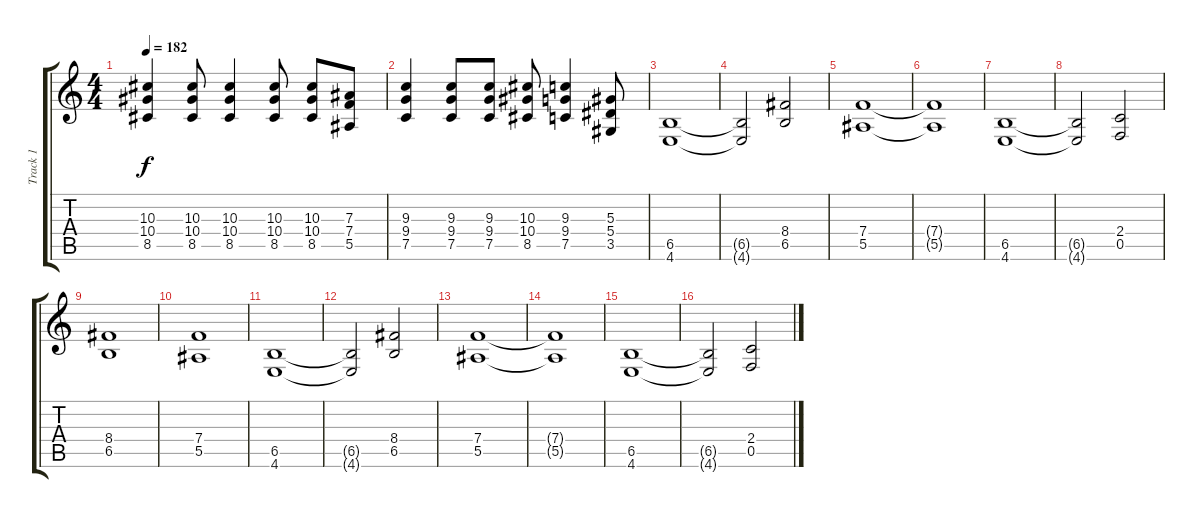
\track ("Track 1" "Track 1") {instrument distortionguitar}
\staff {score tabs}
\tuning (C4 G3 Eb3 Bb2 F2 C2) {hide}
\ts (4 4)
\tempo 182
\clef g2
\ks c
(10.3 10.4 8.5).4{dy f} (10.3 10.4 8.5).8 (10.3 10.4 8.5).4 (10.3 10.4 8.5).8 (10.3 10.4 8.5).8 (7.3 7.4 5.5).8 |
(9.3 9.4 7.5).4 (9.3 9.4 7.5).8 (9.3 9.4 7.5).8 (10.3 10.4 8.5).8 (9.3 9.4 7.5).4 (5.3 5.4 3.5).8 |
(6.5 4.6).1 |
(6.5{t} 4.6{t}).2 (8.4 6.5).2 |
(7.4 5.5).1 |
(7.4{t} 5.5{t}).1 |
(6.5 4.6).1 |
(6.5{t} 4.6{t}).2 (2.4 0.5).2 |
(8.4 6.5).1 |
(7.4 5.5).1 |
(6.5 4.6).1 |
(6.5{t} 4.6{t}).2 (8.4 6.5).2 |
(7.4 5.5).1 |
(7.4{t} 5.5{t}).1 |
(6.5 4.6).1 |
(6.5{t} 4.6{t}).2 (2.4 0.5).2
